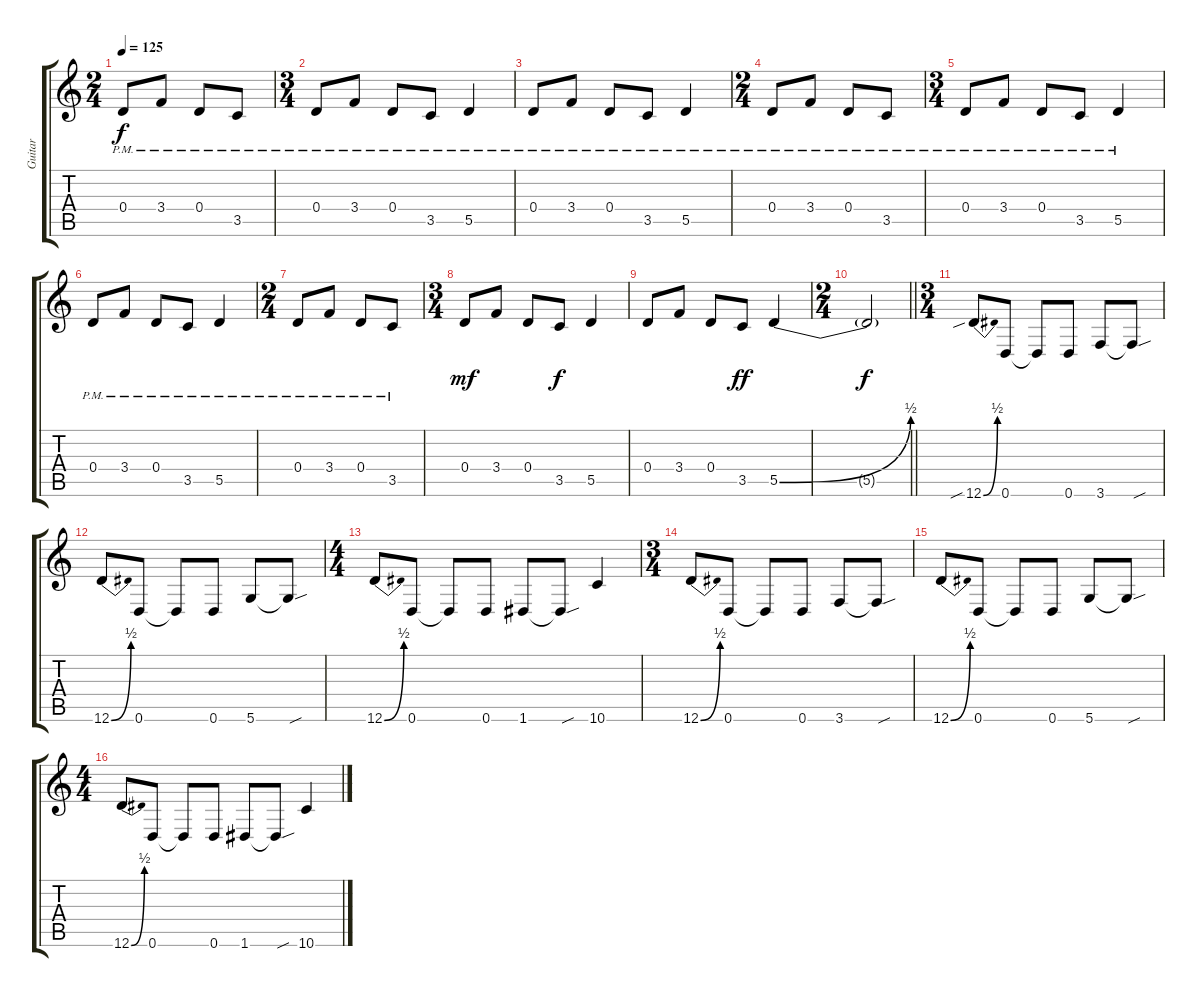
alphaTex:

\track ("Guitar" "Guitar") {instrument overdrivenguitar}
\staff {score tabs}
\tuning (E4 B3 G3 D3 A2 D2) {hide}
\ts (2 4)
\tempo 125
\clef g2
\ks c
0.4{pm}.8{dy f} 3.4{pm}.8 0.4{pm}.8 3.5{pm}.8 |
\ts (3 4)
0.4{pm}.8 3.4{pm}.8 0.4{pm}.8 3.5{pm}.8 5.5{pm}.4 |
0.4{pm}.8 3.4{pm}.8 0.4{pm}.8 3.5{pm}.8 5.5{pm}.4 |
\ts (2 4)
0.4{pm}.8 3.4{pm}.8 0.4{pm}.8 3.5{pm}.8 |
\ts (3 4)
0.4{pm}.8 3.4{pm}.8 0.4{pm}.8 3.5{pm}.8 5.5{pm}.4 |
0.4{pm}.8 3.4{pm}.8 0.4{pm}.8 3.5{pm}.8 5.5{pm}.4 |
\ts (2 4)
0.4{pm}.8 3.4{pm}.8 0.4{pm}.8 3.5{pm}.8 |
\ts (3 4)
0.4.8{dy mf} 3.4.8 0.4.8 3.5.8{dy f} 5.5.4 |
0.4.8 3.4.8 0.4.8 3.5.8{dy ff} 5.5{be (bend 0 0 60 2)}.4 |
\ts (2 4)
\barLineRight lightlight
5.5{t}.2{dy f} |
\ts (3 4)
\section ("" "")
12.6{be (bend 0 0 60 2) sib}.8 0.6.8 0.6{t}.8 0.6.8 3.6.8 3.6{sou t}.8 |
12.6{be (bend 0 0 60 2)}.8 0.6.8 0.6{t}.8 0.6.8 5.6.8 5.6{sou t}.8 |
\ts (4 4)
12.6{be (bend 0 0 60 2)}.8 0.6.8 0.6{t}.8 0.6.8 1.6.8 1.6{sou t}.8 10.6.4 |
\ts (3 4)
12.6{be (bend 0 0 60 2)}.8 0.6.8 0.6{t}.8 0.6.8 3.6.8 3.6{sou t}.8 |
12.6{be (bend 0 0 60 2)}.8 0.6.8 0.6{t}.8 0.6.8 5.6.8 5.6{sou t}.8 |
\ts (4 4)
12.6{be (bend 0 0 60 2)}.8 0.6.8 0.6{t}.8 0.6.8 1.6.8 1.6{sou t}.8 10.6.4
